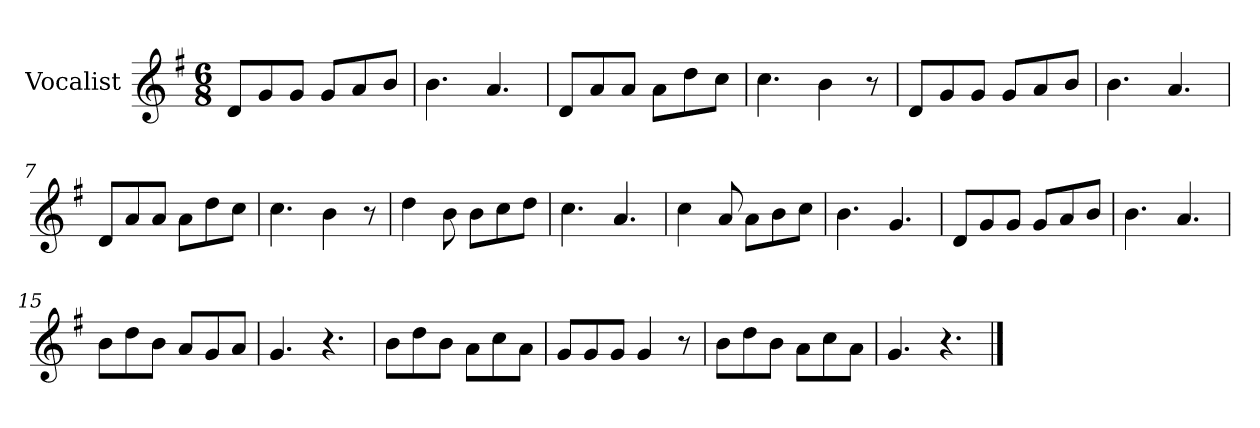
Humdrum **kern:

**kern
*part1
*staff1
*I"Vocalist
*k[f#]
*G:
*M6/8
=1
8dL
8g
8gJ
8gL
8a
8bJ
=2
4.b
4.a
=3
8dL
8a
8aJ
8aL
8dd
8ccJ
=4
4.cc
4b
8r
=5
8dL
8g
8gJ
8gL
8a
8bJ
=6
4.b
4.a
=7
8dL
8a
8aJ
8aL
8dd
8ccJ
=8
4.cc
4b
8r
=9
4dd
8b
8bL
8cc
8ddJ
=10
4.cc
4.a
=11
4cc
8a
8aL
8b
8ccJ
=12
4.b
4.g
=13
8dL
8g
8gJ
8gL
8a
8bJ
=14
4.b
4.a
=15
8bL
8dd
8bJ
8aL
8g
8aJ
=16
4.g
4.r
=17
8bL
8dd
8bJ
8aL
8cc
8aJ
=18
8gL
8g
8gJ
4g
8r
=19
8bL
8dd
8bJ
8aL
8cc
8aJ
=20
4.g
4.r
==
*-
